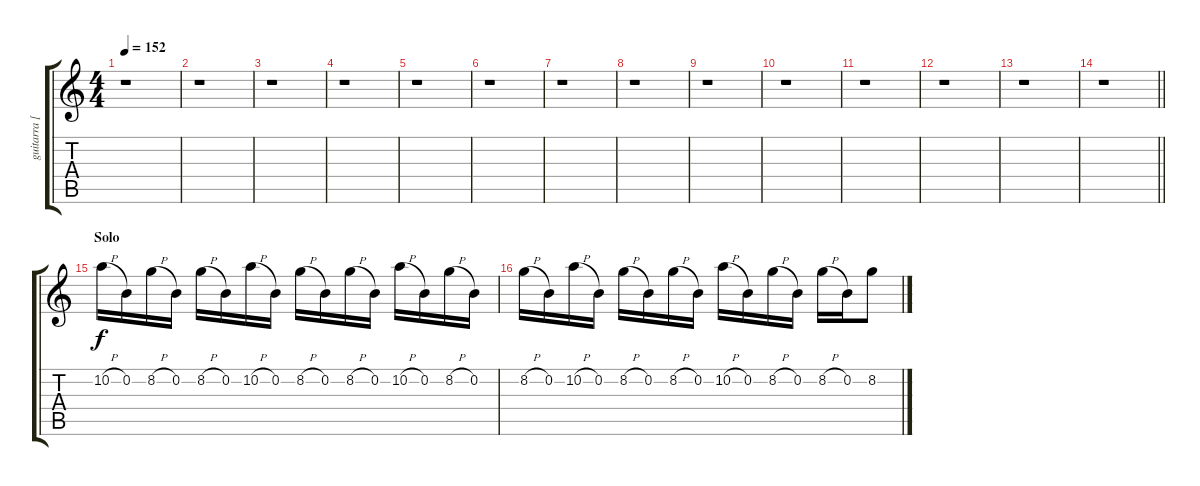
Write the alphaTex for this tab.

\track ("guitarra [arreglos]" "guitarra [") {instrument overdrivenguitar}
\staff {score tabs}
\tuning (E4 B3 G3 D3 A2 E2) {hide}
\ts (4 4)
\tempo 152
\clef g2
\ks c
r.1{dy f} |
r.1 |
r.1 |
r.1 |
r.1 |
r.1 |
r.1 |
r.1 |
r.1 |
r.1 |
r.1 |
r.1 |
r.1 |
\barLineRight lightlight
r.1 |
\section ("" "Solo")
10.2{h}.16 0.2.16 8.2{h}.16 0.2.16 8.2{h}.16 0.2.16 10.2{h}.16 0.2.16 8.2{h}.16 0.2.16 8.2{h}.16 0.2.16 10.2{h}.16 0.2.16 8.2{h}.16 0.2.16 |
8.2{h}.16 0.2.16 10.2{h}.16 0.2.16 8.2{h}.16 0.2.16 8.2{h}.16 0.2.16 10.2{h}.16 0.2.16 8.2{h}.16 0.2.16 8.2{h}.16 0.2.16 8.2.8
